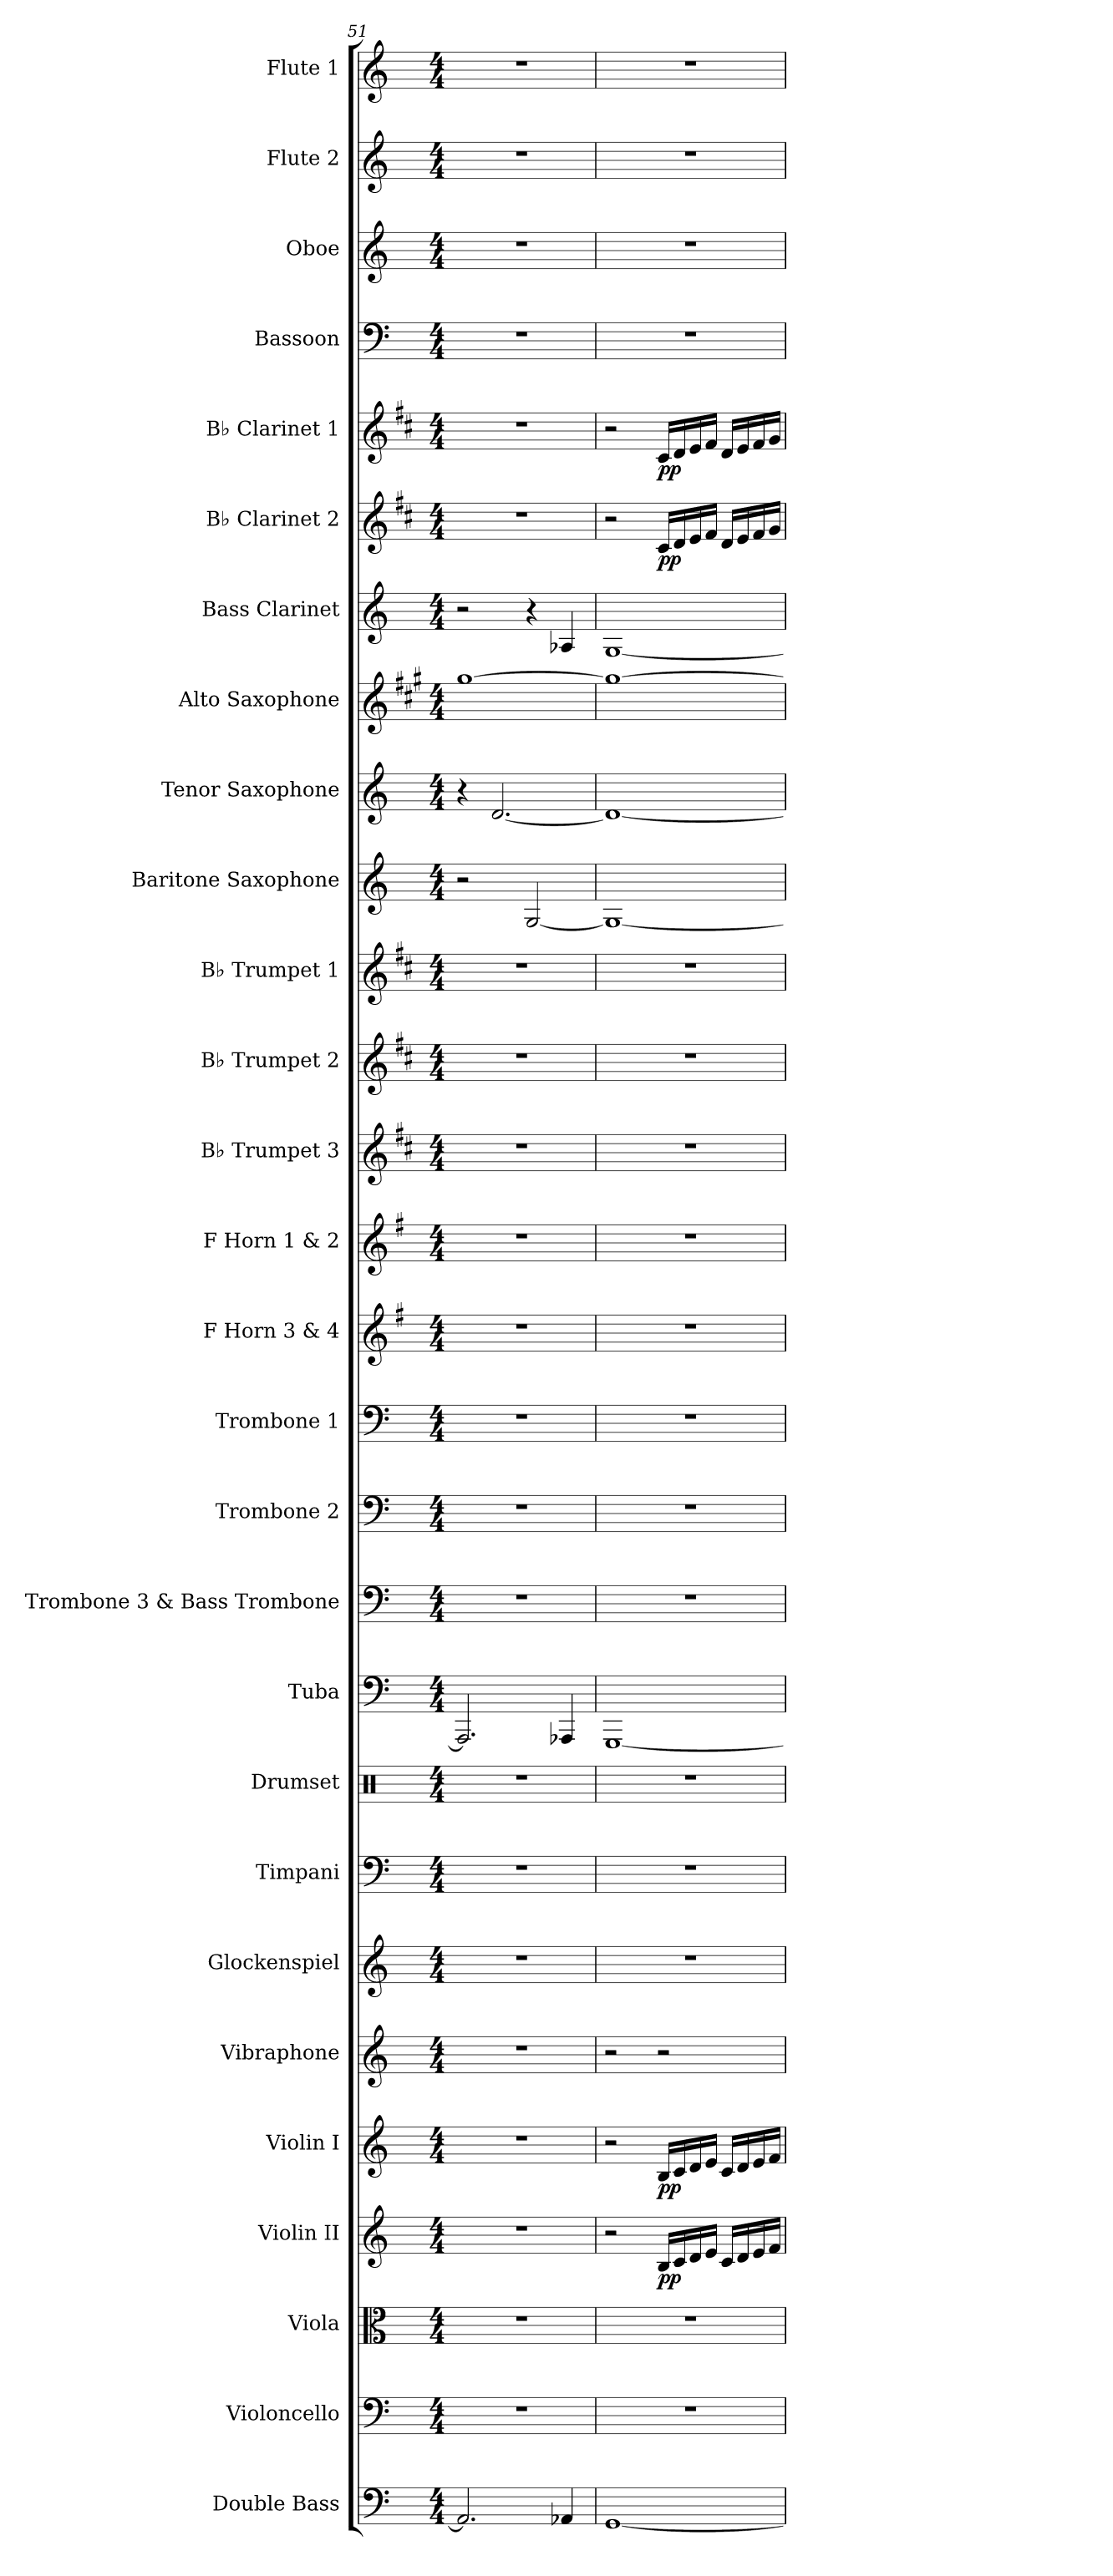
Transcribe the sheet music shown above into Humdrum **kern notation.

**kern	**kern	**kern	**kern	**dynam	**kern	**dynam	**kern	**kern	**kern	**kern	**kern	**kern	**kern	**kern	**kern	**kern	**kern	**kern	**kern	**kern	**kern	**kern	**kern	**kern	**dynam	**kern	**dynam	**kern	**kern	**kern	**kern
*part28	*part27	*part26	*part25	*part25	*part24	*part24	*part23	*part22	*part21	*part20	*part19	*part18	*part17	*part16	*part15	*part14	*part13	*part12	*part11	*part10	*part9	*part8	*part7	*part6	*part6	*part5	*part5	*part4	*part3	*part2	*part1
*staff28	*staff27	*staff26	*staff25	*staff25	*staff24	*staff24	*staff23	*staff22	*staff21	*staff20	*staff19	*staff18	*staff17	*staff16	*staff15	*staff14	*staff13	*staff12	*staff11	*staff10	*staff9	*staff8	*staff7	*staff6	*staff6	*staff5	*staff5	*staff4	*staff3	*staff2	*staff1
*I"Double Bass	*I"Violoncello	*I"Viola	*I"Violin II	*	*I"Violin I	*	*I"Vibraphone	*I"Glockenspiel	*I"Timpani	*I"Drumset	*I"Tuba	*I"Trombone 3 &amp; Bass Trombone	*I"Trombone 2	*I"Trombone 1	*I"F Horn 3 &amp; 4	*I"F Horn 1 &amp; 2	*I"B♭ Trumpet 3	*I"B♭ Trumpet 2	*I"B♭ Trumpet 1	*I"Baritone Saxophone	*I"Tenor Saxophone	*I"Alto Saxophone	*I"Bass Clarinet	*I"B♭ Clarinet 2	*	*I"B♭ Clarinet 1	*	*I"Bassoon	*I"Oboe	*I"Flute 2	*I"Flute 1
*I'Db.	*	*I'Vla.	*I'Vln. II	*	*I'Vln. I	*	*I'Vib.	*I'Glk.	*I'Timp.	*I'Drs.	*I'Tba.	*I'Tbn. 3 B. Tbn.	*I'Tbn. 2	*I'Tbn. 1	*I'F Hn. 3 4	*I'F Hn. 1 2	*I'B♭ Tpt. 3	*I'B♭ Tpt. 2	*I'B♭ Tpt. 1	*I'Bar. Sax.	*I'T. Sax.	*I'A. Sax.	*I'B. Cl.	*I'B♭ Cl. 2	*	*I'B♭ Cl. 1	*	*I'Bsn.	*I'Ob.	*I'Fl. 2	*I'Fl. 1
*clefF4	*clefF4	*clefC3	*clefG2	*	*clefG2	*	*clefG2	*clefG2	*clefF4	*clefX	*clefF4	*clefF4	*clefF4	*clefF4	*clefG2	*clefG2	*clefG2	*clefG2	*clefG2	*clefG2	*clefG2	*clefG2	*clefG2	*clefG2	*	*clefG2	*	*clefF4	*clefG2	*clefG2	*clefG2
*ITrd7c12	*	*	*	*	*	*	*	*ITrd-14c-24	*	*	*	*	*	*	*ITrd4c7	*ITrd4c7	*ITrd1c2	*ITrd1c2	*ITrd1c2	*ITrd12c21	*ITrd8c14	*ITrd5c9	*ITrd8c14	*ITrd1c2	*	*ITrd1c2	*	*	*	*	*
*k[]	*k[]	*k[]	*k[]	*	*k[]	*	*k[]	*k[]	*k[]	*k[]	*k[]	*k[]	*k[]	*k[]	*k[]	*k[]	*k[]	*k[]	*k[]	*k[]	*k[]	*k[]	*k[]	*k[]	*	*k[]	*	*k[]	*k[]	*k[]	*k[]
*M4/4	*M4/4	*M4/4	*M4/4	*	*M4/4	*	*M4/4	*M4/4	*M4/4	*M4/4	*M4/4	*M4/4	*M4/4	*M4/4	*M4/4	*M4/4	*M4/4	*M4/4	*M4/4	*M4/4	*M4/4	*M4/4	*M4/4	*M4/4	*	*M4/4	*	*M4/4	*M4/4	*M4/4	*M4/4
=51	=51	=51	=51	=51	=51	=51	=51	=51	=51	=51	=51	=51	=51	=51	=51	=51	=51	=51	=51	=51	=51	=51	=51	=51	=51	=51	=51	=51	=51	=51	=51
2.AAA/]	1r	1r	1r	.	1r	.	1r	1r	1r	1r	2.AAA/]	1r	1r	1r	1r	1r	1r	1r	1r	2r	4r	[1b	2r	1r	.	1r	.	1r	1r	1r	1r
.	.	.	.	.	.	.	.	.	.	.	.	.	.	.	.	.	.	.	.	.	[2.D/	.	.	.	.	.	.	.	.	.	.
.	.	.	.	.	.	.	.	.	.	.	.	.	.	.	.	.	.	.	.	[2GG/	.	.	4r	.	.	.	.	.	.	.	.
4AAA-X/	.	.	.	.	.	.	.	.	.	.	4AAA-X/	.	.	.	.	.	.	.	.	.	.	.	4AA-X/	.	.	.	.	.	.	.	.
=52	=52	=52	=52	=52	=52	=52	=52	=52	=52	=52	=52	=52	=52	=52	=52	=52	=52	=52	=52	=52	=52	=52	=52	=52	=52	=52	=52	=52	=52	=52	=52
[1GGG	1r	1r	2r	.	2r	.	2r	1r	1r	1r	[1GGG	1r	1r	1r	1r	1r	1r	1r	1r	1GG_	1D_	1b_	[1GG	2r	.	2r	.	1r	1r	1r	1r
!	!	!	!	!LO:DY:b	!	!LO:DY:b	!	!	!	!	!	!	!	!	!	!	!	!	!	!	!	!	!	!	!LO:DY:b	!	!LO:DY:b	!	!	!	!
.	.	.	16B/LL	pp	16B/LL	pp	2r	.	.	.	.	.	.	.	.	.	.	.	.	.	.	.	.	16B/LL	pp	16B/LL	pp	.	.	.	.
.	.	.	16c/	.	16c/	.	.	.	.	.	.	.	.	.	.	.	.	.	.	.	.	.	.	16c/	.	16c/	.	.	.	.	.
.	.	.	16d/	.	16d/	.	.	.	.	.	.	.	.	.	.	.	.	.	.	.	.	.	.	16d/	.	16d/	.	.	.	.	.
.	.	.	16e/JJ	.	16e/JJ	.	.	.	.	.	.	.	.	.	.	.	.	.	.	.	.	.	.	16e/JJ	.	16e/JJ	.	.	.	.	.
.	.	.	16c/LL	.	16c/LL	.	.	.	.	.	.	.	.	.	.	.	.	.	.	.	.	.	.	16c/LL	.	16c/LL	.	.	.	.	.
.	.	.	16d/	.	16d/	.	.	.	.	.	.	.	.	.	.	.	.	.	.	.	.	.	.	16d/	.	16d/	.	.	.	.	.
.	.	.	16e/	.	16e/	.	.	.	.	.	.	.	.	.	.	.	.	.	.	.	.	.	.	16e/	.	16e/	.	.	.	.	.
.	.	.	16f/JJ	.	16f/JJ	.	.	.	.	.	.	.	.	.	.	.	.	.	.	.	.	.	.	16f/JJ	.	16f/JJ	.	.	.	.	.
=	=	=	=	=	=	=	=	=	=	=	=	=	=	=	=	=	=	=	=	=	=	=	=	=	=	=	=	=	=	=	=
*-	*-	*-	*-	*-	*-	*-	*-	*-	*-	*-	*-	*-	*-	*-	*-	*-	*-	*-	*-	*-	*-	*-	*-	*-	*-	*-	*-	*-	*-	*-	*-
